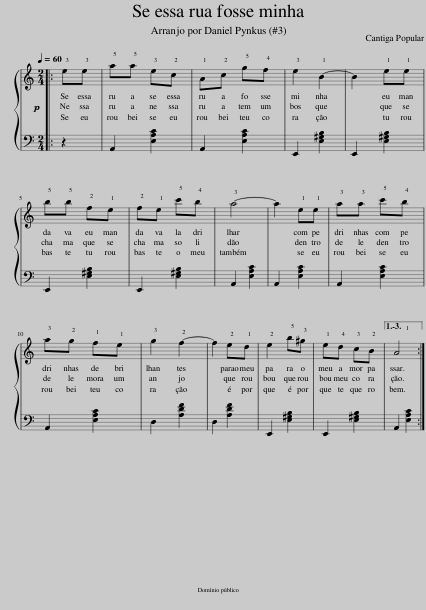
X:1
%%score { 1 | 2 }
L:1/8
Q:1/4=60
M:2/4
I:linebreak $
K:C
V:1 treble
V:2 bass
V:1
|: !3!e!3!e | !5!a!5!a !3!e!2!c | !1!A!2!c !5!g!4!f | !3!e2 !1!B2- | B2 !1!e!1!e |$ %5
 !5!b!5!b !2!f!1!e | !2!f!1!e !5!c'!4!b | !3!a4- | a2 !1!e!1!e | !3!a!3!a !5!c'!4!b |$ %10
 !3!a!2!g !1!f!1!e | !3!g2 !2!f2- | f2 !2!e!1!d | !2!e2 !5!b!3!^g | !1!e!4!d !3!c!2!B |1,2,3 %15
 !1!A4 :| %16
V:2
|:!p! z2 | A,,2 [E,A,C]2 | A,,2 [E,A,C]2 | E,,2 [E,^G,B,]2 | E,,2 [E,^G,B,]2 |$ %5
 E,,2 [E,^G,B,]2 | E,,2 [E,^G,B,]2 | A,,2 [E,A,C]2 | A,,2 [E,A,C]2 | A,,2 [E,A,C]2 |$ %10
 A,,2 [E,A,C]2 | D,2 [A,DF]2 | D,2 [A,DF]2 | E,,2 [E,^G,B,]2 | E,,2 [E,^G,B,]2 |1,2,3 %15
 A,,2 [E,A,C]2 :| %16
